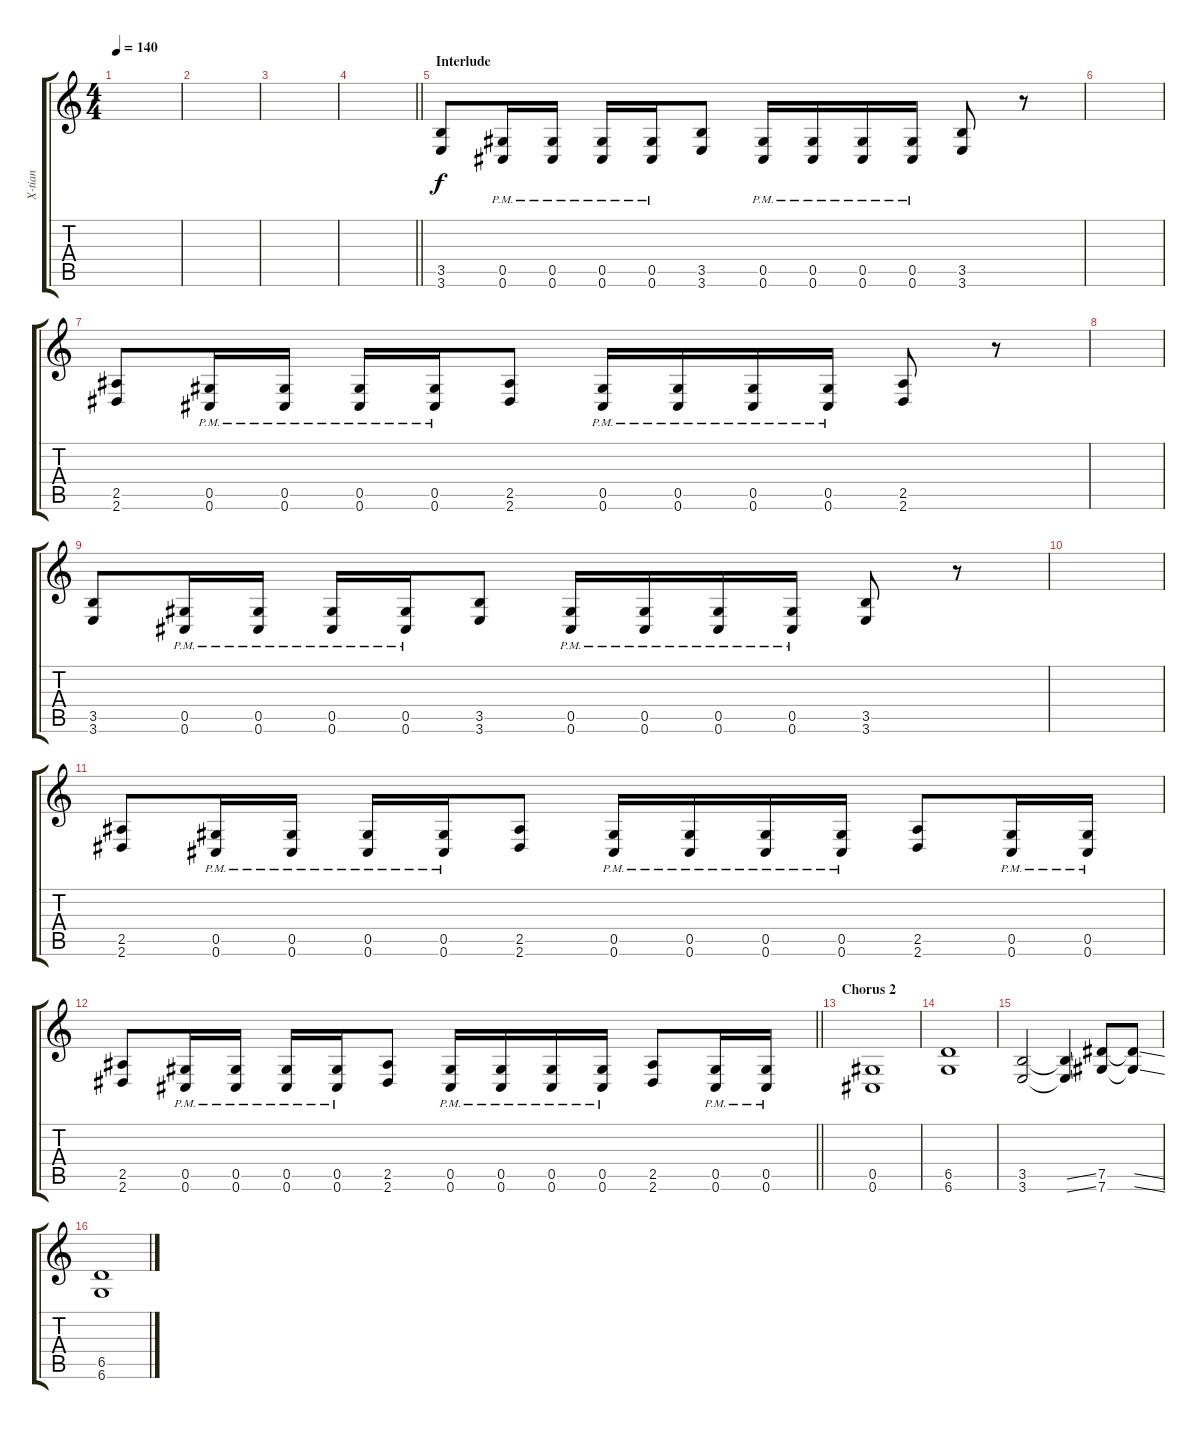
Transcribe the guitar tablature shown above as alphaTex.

\track ("X-tian" "X-tian") {instrument distortionguitar}
\staff {score tabs}
\tuning (Eb4 Bb3 Gb3 Db3 Ab2 Db2) {hide}
\ts (4 4)
\tempo 140
\clef g2
\ks c
|
|
|
\barLineRight lightlight
|
\section ("" "Interlude")
(3.5 3.6).8 (0.5{pm} 0.6{pm}).16 (0.5{pm} 0.6{pm}).16 (0.5{pm} 0.6{pm}).16 (0.5{pm} 0.6{pm}).16 (3.5 3.6).8 (0.5{pm} 0.6{pm}).16 (0.5{pm} 0.6{pm}).16 (0.5{pm} 0.6{pm}).16 (0.5{pm} 0.6{pm}).16 (3.5 3.6).8 r.8 |
|
(2.5 2.6).8 (0.5{pm} 0.6{pm}).16 (0.5{pm} 0.6{pm}).16 (0.5{pm} 0.6{pm}).16 (0.5{pm} 0.6{pm}).16 (2.5 2.6).8 (0.5{pm} 0.6{pm}).16 (0.5{pm} 0.6{pm}).16 (0.5{pm} 0.6{pm}).16 (0.5{pm} 0.6{pm}).16 (2.5 2.6).8 r.8 |
|
(3.5 3.6).8 (0.5{pm} 0.6{pm}).16 (0.5{pm} 0.6{pm}).16 (0.5{pm} 0.6{pm}).16 (0.5{pm} 0.6{pm}).16 (3.5 3.6).8 (0.5{pm} 0.6{pm}).16 (0.5{pm} 0.6{pm}).16 (0.5{pm} 0.6{pm}).16 (0.5{pm} 0.6{pm}).16 (3.5 3.6).8 r.8 |
|
(2.5 2.6).8 (0.5{pm} 0.6{pm}).16 (0.5{pm} 0.6{pm}).16 (0.5{pm} 0.6{pm}).16 (0.5{pm} 0.6{pm}).16 (2.5 2.6).8 (0.5{pm} 0.6{pm}).16 (0.5{pm} 0.6{pm}).16 (0.5{pm} 0.6{pm}).16 (0.5{pm} 0.6{pm}).16 (2.5 2.6).8 (0.5{pm} 0.6{pm}).16 (0.5{pm} 0.6{pm}).16 |
\barLineRight lightlight
(2.5 2.6).8 (0.5{pm} 0.6{pm}).16 (0.5{pm} 0.6{pm}).16 (0.5{pm} 0.6{pm}).16 (0.5{pm} 0.6{pm}).16 (2.5 2.6).8 (0.5{pm} 0.6{pm}).16 (0.5{pm} 0.6{pm}).16 (0.5{pm} 0.6{pm}).16 (0.5{pm} 0.6{pm}).16 (2.5 2.6).8 (0.5{pm} 0.6{pm}).16 (0.5{pm} 0.6{pm}).16 |
\section ("" "Chorus 2")
(0.5 0.6).1 |
(6.5 6.6).1 |
(3.5 3.6).2 (3.5{ss t} 3.6{ss t}).4 (7.5 7.6).8 (7.5{ss t} 7.6{ss t}).8 |
(6.5 6.6).1
